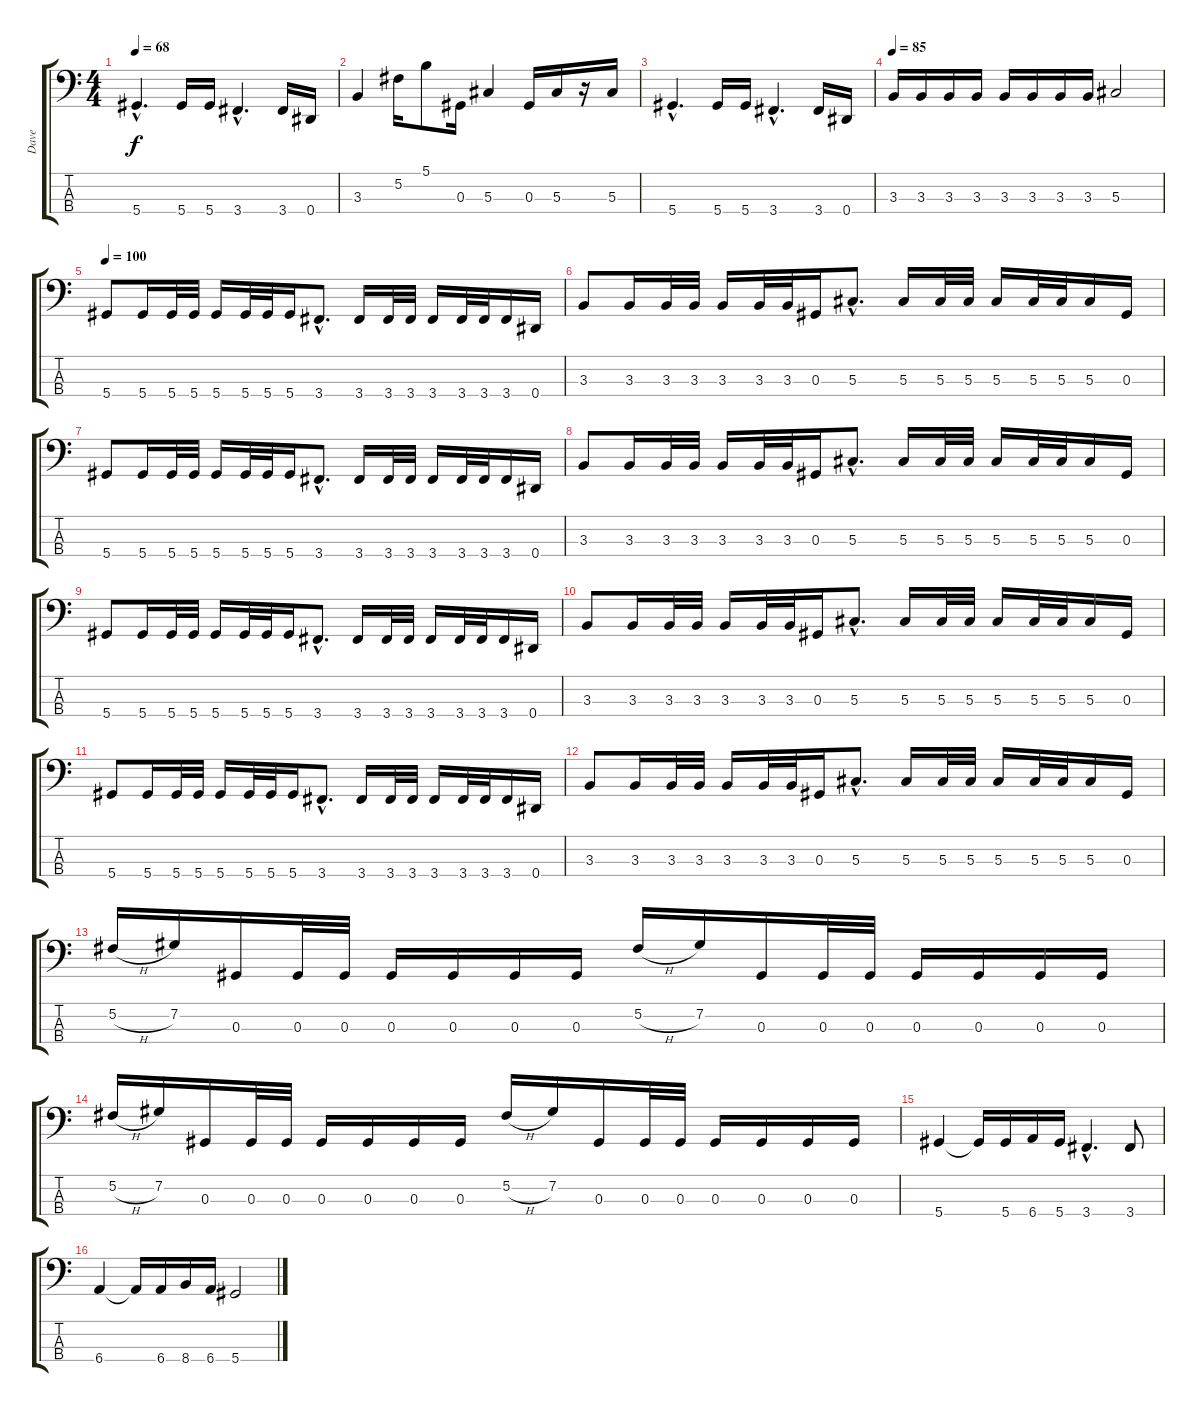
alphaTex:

\track ("Dave" "Dave") {instrument electricbasspick}
\staff {score tabs}
\tuning (Gb2 Db2 Ab1 Eb1) {hide}
\ts (4 4)
\tempo 68
\clef f4
\ks c
5.4{hac}.4{d dy f} 5.4.16 5.4.16 3.4{hac}.4{d} 3.4.16 0.4.16 |
3.3.4 5.2.16 5.1.8 0.3.16 5.3.4 0.3.16 5.3.16 r.16 5.3.16 |
5.4{hac}.4{d} 5.4.16 5.4.16 3.4{hac}.4{d} 3.4.16 0.4.16 |
\tempo 85
3.3.16 3.3.16 3.3.16 3.3.16 3.3.16 3.3.16 3.3.16 3.3.16 5.3.2 |
\tempo 100
5.4.8 5.4.16 5.4.32 5.4.32 5.4.16 5.4.32 5.4.32 5.4.16 3.4{hac}.8{d} 3.4.16 3.4.32 3.4.32 3.4.16 3.4.32 3.4.32 3.4.16 0.4.16 |
3.3.8 3.3.16 3.3.32 3.3.32 3.3.16 3.3.32 3.3.32 0.3.16 5.3{hac}.8{d} 5.3.16 5.3.32 5.3.32 5.3.16 5.3.32 5.3.32 5.3.16 0.3.16 |
5.4.8 5.4.16 5.4.32 5.4.32 5.4.16 5.4.32 5.4.32 5.4.16 3.4{hac}.8{d} 3.4.16 3.4.32 3.4.32 3.4.16 3.4.32 3.4.32 3.4.16 0.4.16 |
3.3.8 3.3.16 3.3.32 3.3.32 3.3.16 3.3.32 3.3.32 0.3.16 5.3{hac}.8{d} 5.3.16 5.3.32 5.3.32 5.3.16 5.3.32 5.3.32 5.3.16 0.3.16 |
5.4.8 5.4.16 5.4.32 5.4.32 5.4.16 5.4.32 5.4.32 5.4.16 3.4{hac}.8{d} 3.4.16 3.4.32 3.4.32 3.4.16 3.4.32 3.4.32 3.4.16 0.4.16 |
3.3.8 3.3.16 3.3.32 3.3.32 3.3.16 3.3.32 3.3.32 0.3.16 5.3{hac}.8{d} 5.3.16 5.3.32 5.3.32 5.3.16 5.3.32 5.3.32 5.3.16 0.3.16 |
5.4.8 5.4.16 5.4.32 5.4.32 5.4.16 5.4.32 5.4.32 5.4.16 3.4{hac}.8{d} 3.4.16 3.4.32 3.4.32 3.4.16 3.4.32 3.4.32 3.4.16 0.4.16 |
3.3.8 3.3.16 3.3.32 3.3.32 3.3.16 3.3.32 3.3.32 0.3.16 5.3{hac}.8{d} 5.3.16 5.3.32 5.3.32 5.3.16 5.3.32 5.3.32 5.3.16 0.3.16 |
5.2{h}.16 7.2.16 0.3.16 0.3.32 0.3.32 0.3.16 0.3.16 0.3.16 0.3.16 5.2{h}.16 7.2.16 0.3.16 0.3.32 0.3.32 0.3.16 0.3.16 0.3.16 0.3.16 |
5.2{h}.16 7.2.16 0.3.16 0.3.32 0.3.32 0.3.16 0.3.16 0.3.16 0.3.16 5.2{h}.16 7.2.16 0.3.16 0.3.32 0.3.32 0.3.16 0.3.16 0.3.16 0.3.16 |
5.4.4 5.4{t}.16 5.4.16 6.4.16 5.4.16 3.4{hac}.4{d} 3.4.8 |
6.4.4 6.4{t}.16 6.4.16 8.4.16 6.4.16 5.4.2
